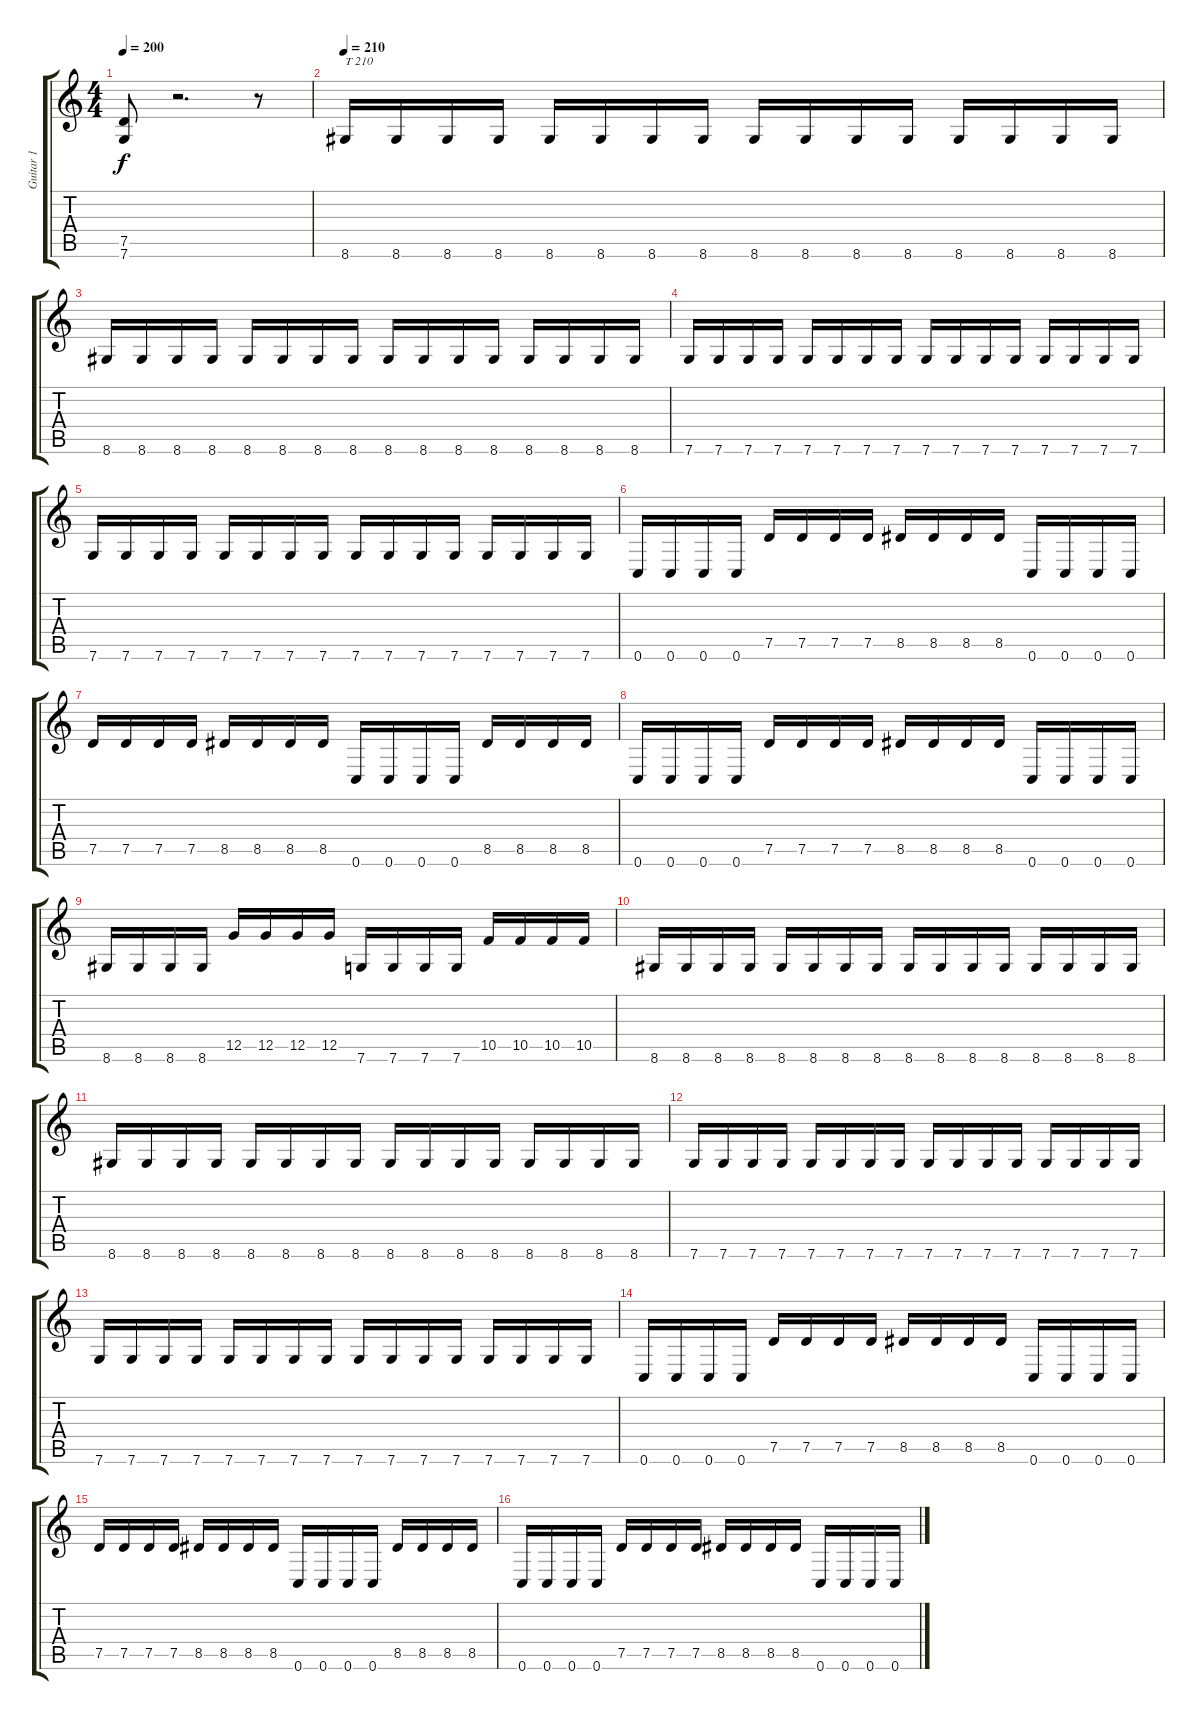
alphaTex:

\track ("Guitar 1" "Guitar 1") {instrument distortionguitar}
\staff {score tabs}
\tuning (D4 A3 F3 C3 G2 C2) {hide}
\ts (4 4)
\tempo 200
\clef g2
\ks c
(7.5 7.6).8{dy f} r.2{d} r.8 |
\tempo 210
8.6.16{txt "T 210"} 8.6.16 8.6.16 8.6.16 8.6.16 8.6.16 8.6.16 8.6.16 8.6.16 8.6.16 8.6.16 8.6.16 8.6.16 8.6.16 8.6.16 8.6.16 |
8.6.16 8.6.16 8.6.16 8.6.16 8.6.16 8.6.16 8.6.16 8.6.16 8.6.16 8.6.16 8.6.16 8.6.16 8.6.16 8.6.16 8.6.16 8.6.16 |
7.6.16 7.6.16 7.6.16 7.6.16 7.6.16 7.6.16 7.6.16 7.6.16 7.6.16 7.6.16 7.6.16 7.6.16 7.6.16 7.6.16 7.6.16 7.6.16 |
7.6.16 7.6.16 7.6.16 7.6.16 7.6.16 7.6.16 7.6.16 7.6.16 7.6.16 7.6.16 7.6.16 7.6.16 7.6.16 7.6.16 7.6.16 7.6.16 |
0.6.16 0.6.16 0.6.16 0.6.16 7.5.16 7.5.16 7.5.16 7.5.16 8.5.16 8.5.16 8.5.16 8.5.16 0.6.16 0.6.16 0.6.16 0.6.16 |
7.5.16 7.5.16 7.5.16 7.5.16 8.5.16 8.5.16 8.5.16 8.5.16 0.6.16 0.6.16 0.6.16 0.6.16 8.5.16 8.5.16 8.5.16 8.5.16 |
0.6.16 0.6.16 0.6.16 0.6.16 7.5.16 7.5.16 7.5.16 7.5.16 8.5.16 8.5.16 8.5.16 8.5.16 0.6.16 0.6.16 0.6.16 0.6.16 |
8.6.16 8.6.16 8.6.16 8.6.16 12.5.16 12.5.16 12.5.16 12.5.16 7.6.16 7.6.16 7.6.16 7.6.16 10.5.16 10.5.16 10.5.16 10.5.16 |
8.6.16 8.6.16 8.6.16 8.6.16 8.6.16 8.6.16 8.6.16 8.6.16 8.6.16 8.6.16 8.6.16 8.6.16 8.6.16 8.6.16 8.6.16 8.6.16 |
8.6.16 8.6.16 8.6.16 8.6.16 8.6.16 8.6.16 8.6.16 8.6.16 8.6.16 8.6.16 8.6.16 8.6.16 8.6.16 8.6.16 8.6.16 8.6.16 |
7.6.16 7.6.16 7.6.16 7.6.16 7.6.16 7.6.16 7.6.16 7.6.16 7.6.16 7.6.16 7.6.16 7.6.16 7.6.16 7.6.16 7.6.16 7.6.16 |
7.6.16 7.6.16 7.6.16 7.6.16 7.6.16 7.6.16 7.6.16 7.6.16 7.6.16 7.6.16 7.6.16 7.6.16 7.6.16 7.6.16 7.6.16 7.6.16 |
0.6.16 0.6.16 0.6.16 0.6.16 7.5.16 7.5.16 7.5.16 7.5.16 8.5.16 8.5.16 8.5.16 8.5.16 0.6.16 0.6.16 0.6.16 0.6.16 |
7.5.16 7.5.16 7.5.16 7.5.16 8.5.16 8.5.16 8.5.16 8.5.16 0.6.16 0.6.16 0.6.16 0.6.16 8.5.16 8.5.16 8.5.16 8.5.16 |
0.6.16 0.6.16 0.6.16 0.6.16 7.5.16 7.5.16 7.5.16 7.5.16 8.5.16 8.5.16 8.5.16 8.5.16 0.6.16 0.6.16 0.6.16 0.6.16
